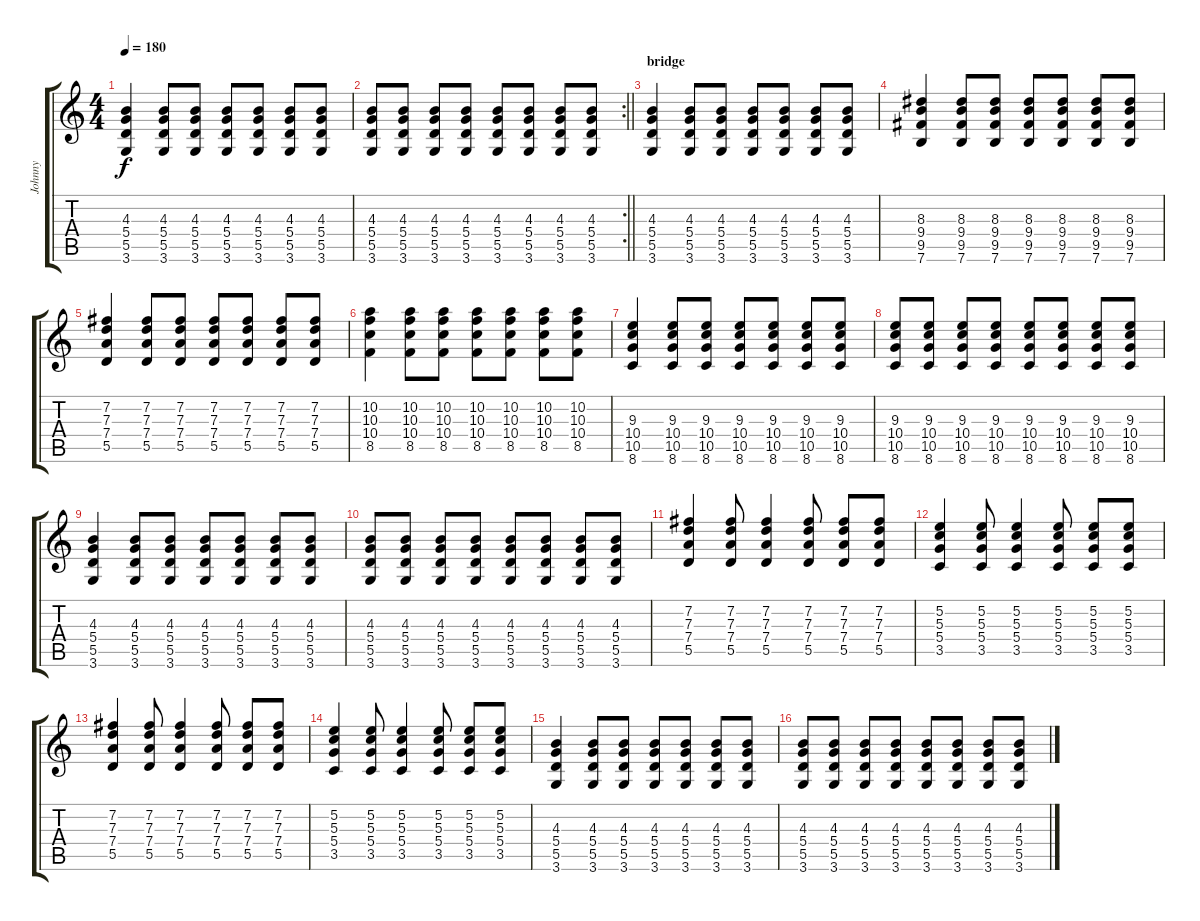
\track ("Johnny" "Johnny") {instrument distortionguitar}
\staff {score tabs}
\tuning (E4 B3 G3 D3 A2 E2) {hide}
\ts (4 4)
\tempo 180
\clef g2
\ks c
(4.3 5.4 5.5 3.6).4{dy f} (4.3 5.4 5.5 3.6).8 (4.3 5.4 5.5 3.6).8 (4.3 5.4 5.5 3.6).8 (4.3 5.4 5.5 3.6).8 (4.3 5.4 5.5 3.6).8 (4.3 5.4 5.5 3.6).8 |
\rc 2
\barLineRight lightlight
(4.3 5.4 5.5 3.6).8 (4.3 5.4 5.5 3.6).8 (4.3 5.4 5.5 3.6).8 (4.3 5.4 5.5 3.6).8 (4.3 5.4 5.5 3.6).8 (4.3 5.4 5.5 3.6).8 (4.3 5.4 5.5 3.6).8 (4.3 5.4 5.5 3.6).8 |
\section ("" "bridge")
(4.3 5.4 5.5 3.6).4 (4.3 5.4 5.5 3.6).8 (4.3 5.4 5.5 3.6).8 (4.3 5.4 5.5 3.6).8 (4.3 5.4 5.5 3.6).8 (4.3 5.4 5.5 3.6).8 (4.3 5.4 5.5 3.6).8 |
(8.3 9.4 9.5 7.6).4 (8.3 9.4 9.5 7.6).8 (8.3 9.4 9.5 7.6).8 (8.3 9.4 9.5 7.6).8 (8.3 9.4 9.5 7.6).8 (8.3 9.4 9.5 7.6).8 (8.3 9.4 9.5 7.6).8 |
(7.2 7.3 7.4 5.5).4 (7.2 7.3 7.4 5.5).8 (7.2 7.3 7.4 5.5).8 (7.2 7.3 7.4 5.5).8 (7.2 7.3 7.4 5.5).8 (7.2 7.3 7.4 5.5).8 (7.2 7.3 7.4 5.5).8 |
(10.2 10.3 10.4 8.5).4 (10.2 10.3 10.4 8.5).8 (10.2 10.3 10.4 8.5).8 (10.2 10.3 10.4 8.5).8 (10.2 10.3 10.4 8.5).8 (10.2 10.3 10.4 8.5).8 (10.2 10.3 10.4 8.5).8 |
(9.3 10.4 10.5 8.6).4 (9.3 10.4 10.5 8.6).8 (9.3 10.4 10.5 8.6).8 (9.3 10.4 10.5 8.6).8 (9.3 10.4 10.5 8.6).8 (9.3 10.4 10.5 8.6).8 (9.3 10.4 10.5 8.6).8 |
(9.3 10.4 10.5 8.6).8 (9.3 10.4 10.5 8.6).8 (9.3 10.4 10.5 8.6).8 (9.3 10.4 10.5 8.6).8 (9.3 10.4 10.5 8.6).8 (9.3 10.4 10.5 8.6).8 (9.3 10.4 10.5 8.6).8 (9.3 10.4 10.5 8.6).8 |
(4.3 5.4 5.5 3.6).4 (4.3 5.4 5.5 3.6).8 (4.3 5.4 5.5 3.6).8 (4.3 5.4 5.5 3.6).8 (4.3 5.4 5.5 3.6).8 (4.3 5.4 5.5 3.6).8 (4.3 5.4 5.5 3.6).8 |
(4.3 5.4 5.5 3.6).8 (4.3 5.4 5.5 3.6).8 (4.3 5.4 5.5 3.6).8 (4.3 5.4 5.5 3.6).8 (4.3 5.4 5.5 3.6).8 (4.3 5.4 5.5 3.6).8 (4.3 5.4 5.5 3.6).8 (4.3 5.4 5.5 3.6).8 |
(7.2 7.3 7.4 5.5).4 (7.2 7.3 7.4 5.5).8 (7.2 7.3 7.4 5.5).4 (7.2 7.3 7.4 5.5).8 (7.2 7.3 7.4 5.5).8 (7.2 7.3 7.4 5.5).8 |
(5.2 5.3 5.4 3.5).4 (5.2 5.3 5.4 3.5).8 (5.2 5.3 5.4 3.5).4 (5.2 5.3 5.4 3.5).8 (5.2 5.3 5.4 3.5).8 (5.2 5.3 5.4 3.5).8 |
(7.2 7.3 7.4 5.5).4 (7.2 7.3 7.4 5.5).8 (7.2 7.3 7.4 5.5).4 (7.2 7.3 7.4 5.5).8 (7.2 7.3 7.4 5.5).8 (7.2 7.3 7.4 5.5).8 |
(5.2 5.3 5.4 3.5).4 (5.2 5.3 5.4 3.5).8 (5.2 5.3 5.4 3.5).4 (5.2 5.3 5.4 3.5).8 (5.2 5.3 5.4 3.5).8 (5.2 5.3 5.4 3.5).8 |
(4.3 5.4 5.5 3.6).4 (4.3 5.4 5.5 3.6).8 (4.3 5.4 5.5 3.6).8 (4.3 5.4 5.5 3.6).8 (4.3 5.4 5.5 3.6).8 (4.3 5.4 5.5 3.6).8 (4.3 5.4 5.5 3.6).8 |
(4.3 5.4 5.5 3.6).8 (4.3 5.4 5.5 3.6).8 (4.3 5.4 5.5 3.6).8 (4.3 5.4 5.5 3.6).8 (4.3 5.4 5.5 3.6).8 (4.3 5.4 5.5 3.6).8 (4.3 5.4 5.5 3.6).8 (4.3 5.4 5.5 3.6).8
